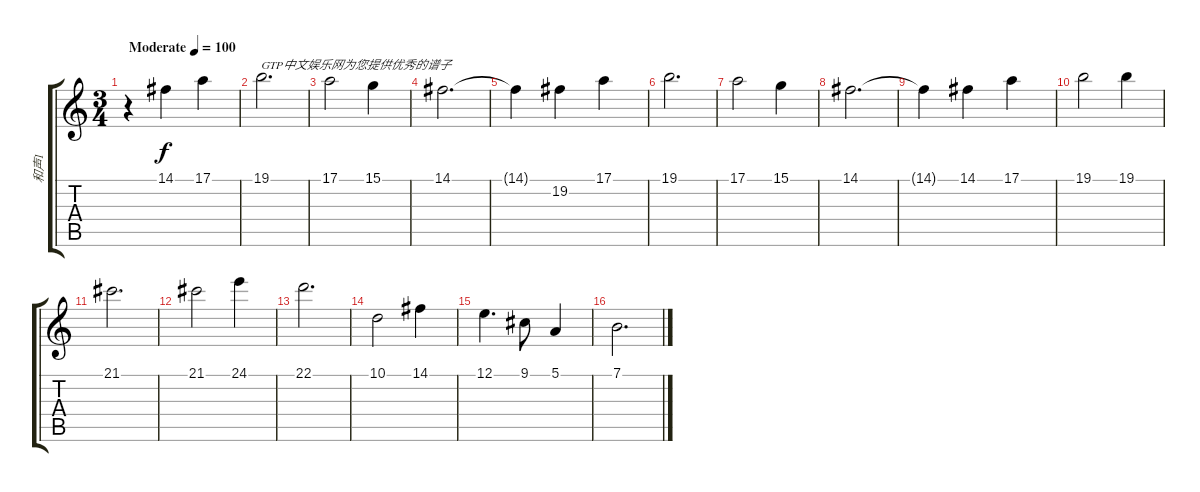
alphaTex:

\track ("和声1" "和声1") {instrument stringensemble1}
\staff {score tabs}
\tuning (E4 B3 G3 D3 A2 E2) {hide}
\ts (3 4)
\tempo (100 "Moderate")
\clef g2
\ks c
r.4{dy f instrument stringensemble1} 14.1.4 17.1.4 |
19.1.2{d txt "GTP中文娱乐网为您提供优秀的谱子"} |
17.1.2 15.1.4 |
14.1.2{d} |
14.1{t}.4 19.2.4 17.1.4 |
19.1.2{d} |
17.1.2 15.1.4 |
14.1.2{d} |
14.1{t}.4 14.1.4 17.1.4 |
19.1.2 19.1.4 |
21.1.2{d} |
21.1.2 24.1.4 |
22.1.2{d} |
10.1.2 14.1.4 |
12.1.4{d} 9.1.8 5.1.4 |
7.1.2{d}
